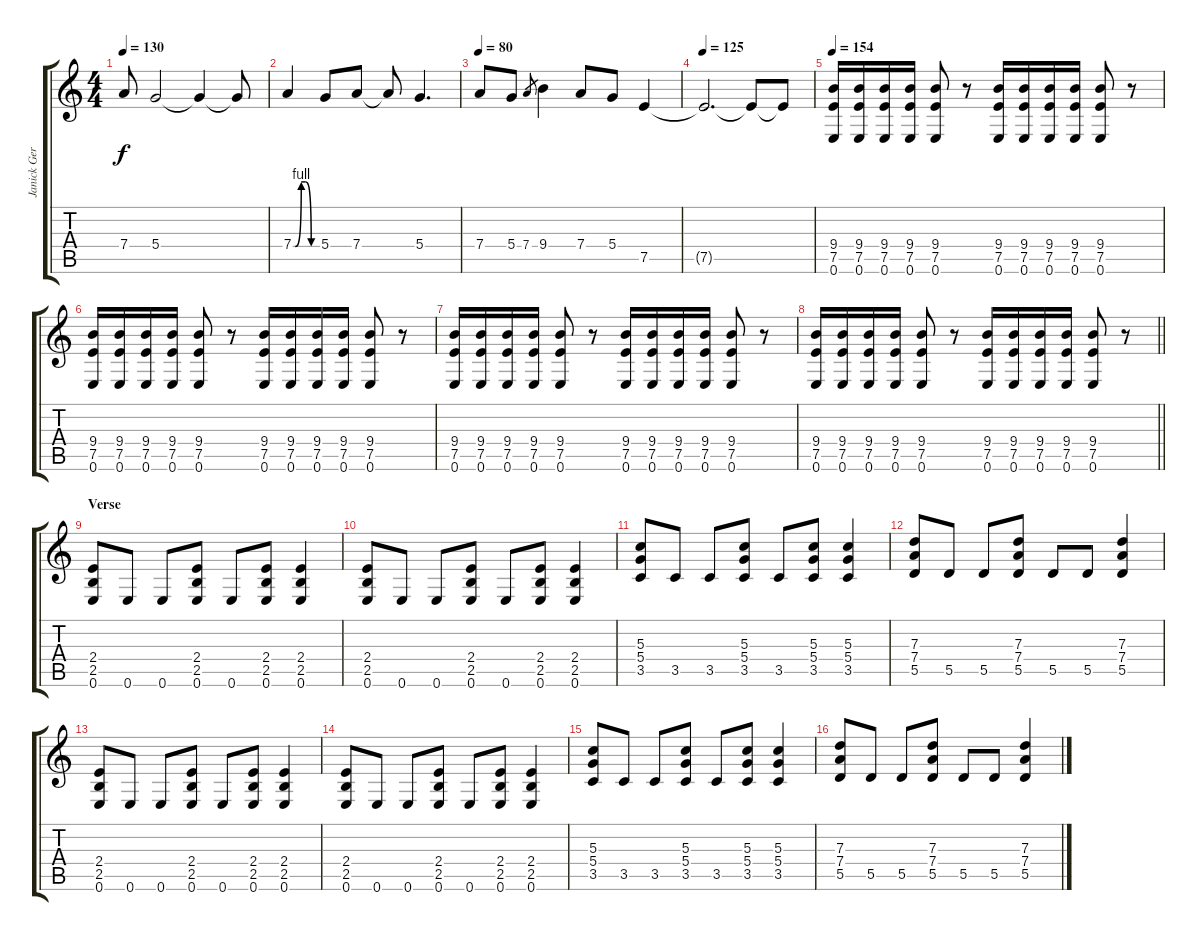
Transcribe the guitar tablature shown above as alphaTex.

\track ("Janick Gers" "Janick Ger") {instrument distortionguitar}
\staff {score tabs}
\tuning (E4 B3 G3 D3 A2 E2) {hide}
\ts (4 4)
\tempo 130
\clef g2
\ks c
7.4.8{dy f} 5.4.2 5.4{t}.4 5.4{t}.8 |
7.4{be (custom 0 0 5 0 20 4 30 4 45 0 60 0)}.4 5.4.8 7.4.8 7.4{t}.8 5.4.4{d} |
\tempo 80
7.4.8 5.4.8 7.4.8{gr} 9.4.4 7.4.8 5.4.8 7.5.4 |
\tempo 125
7.5{t}.2{d} 7.5{t}.8 7.5{t}.8 |
\tempo 154
(9.4 7.5 0.6).16{volume 14} (9.4 7.5 0.6).16 (9.4 7.5 0.6).16 (9.4 7.5 0.6).16 (9.4 7.5 0.6).8 r.8 (9.4 7.5 0.6).16 (9.4 7.5 0.6).16 (9.4 7.5 0.6).16 (9.4 7.5 0.6).16 (9.4 7.5 0.6).8 r.8 |
(9.4 7.5 0.6).16 (9.4 7.5 0.6).16 (9.4 7.5 0.6).16 (9.4 7.5 0.6).16 (9.4 7.5 0.6).8 r.8 (9.4 7.5 0.6).16 (9.4 7.5 0.6).16 (9.4 7.5 0.6).16 (9.4 7.5 0.6).16 (9.4 7.5 0.6).8 r.8 |
(9.4 7.5 0.6).16 (9.4 7.5 0.6).16 (9.4 7.5 0.6).16 (9.4 7.5 0.6).16 (9.4 7.5 0.6).8 r.8 (9.4 7.5 0.6).16 (9.4 7.5 0.6).16 (9.4 7.5 0.6).16 (9.4 7.5 0.6).16 (9.4 7.5 0.6).8 r.8 |
\barLineRight lightlight
(9.4 7.5 0.6).16 (9.4 7.5 0.6).16 (9.4 7.5 0.6).16 (9.4 7.5 0.6).16 (9.4 7.5 0.6).8 r.8 (9.4 7.5 0.6).16 (9.4 7.5 0.6).16 (9.4 7.5 0.6).16 (9.4 7.5 0.6).16 (9.4 7.5 0.6).8 r.8 |
\section ("" "Verse")
(2.4 2.5 0.6).8 0.6.8 0.6.8 (2.4 2.5 0.6).8 0.6.8 (2.4 2.5 0.6).8 (2.4 2.5 0.6).4 |
(2.4 2.5 0.6).8 0.6.8 0.6.8 (2.4 2.5 0.6).8 0.6.8 (2.4 2.5 0.6).8 (2.4 2.5 0.6).4 |
(5.3 5.4 3.5).8 3.5.8 3.5.8 (5.3 5.4 3.5).8 3.5.8 (5.3 5.4 3.5).8 (5.3 5.4 3.5).4 |
(7.3 7.4 5.5).8 5.5.8 5.5.8 (7.3 7.4 5.5).8 5.5.8 5.5.8 (7.3 7.4 5.5).4 |
(2.4 2.5 0.6).8 0.6.8 0.6.8 (2.4 2.5 0.6).8 0.6.8 (2.4 2.5 0.6).8 (2.4 2.5 0.6).4 |
(2.4 2.5 0.6).8 0.6.8 0.6.8 (2.4 2.5 0.6).8 0.6.8 (2.4 2.5 0.6).8 (2.4 2.5 0.6).4 |
(5.3 5.4 3.5).8 3.5.8 3.5.8 (5.3 5.4 3.5).8 3.5.8 (5.3 5.4 3.5).8 (5.3 5.4 3.5).4 |
(7.3 7.4 5.5).8 5.5.8 5.5.8 (7.3 7.4 5.5).8 5.5.8 5.5.8 (7.3 7.4 5.5).4
